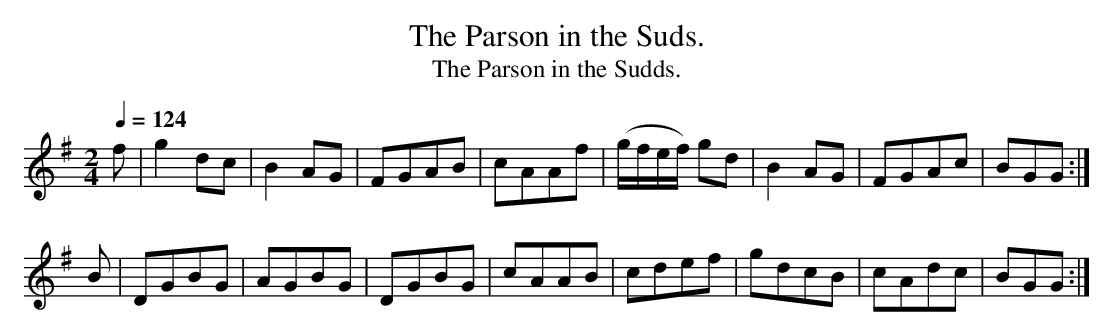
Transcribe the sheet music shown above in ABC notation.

X:1
T:The Parson in the Suds.
T:The Parson in the Sudds.
M:2/4
L:1/8
Q:1/4=124
K:G
f | g2dc | B2AG | FGAB | cAAf | (g/f/e/f/) gd | B2AG | FGAc | BGG :|
B | DGBG | AGBG | DGBG | cAAB | cdef | gdcB | cAdc | BGG :|
